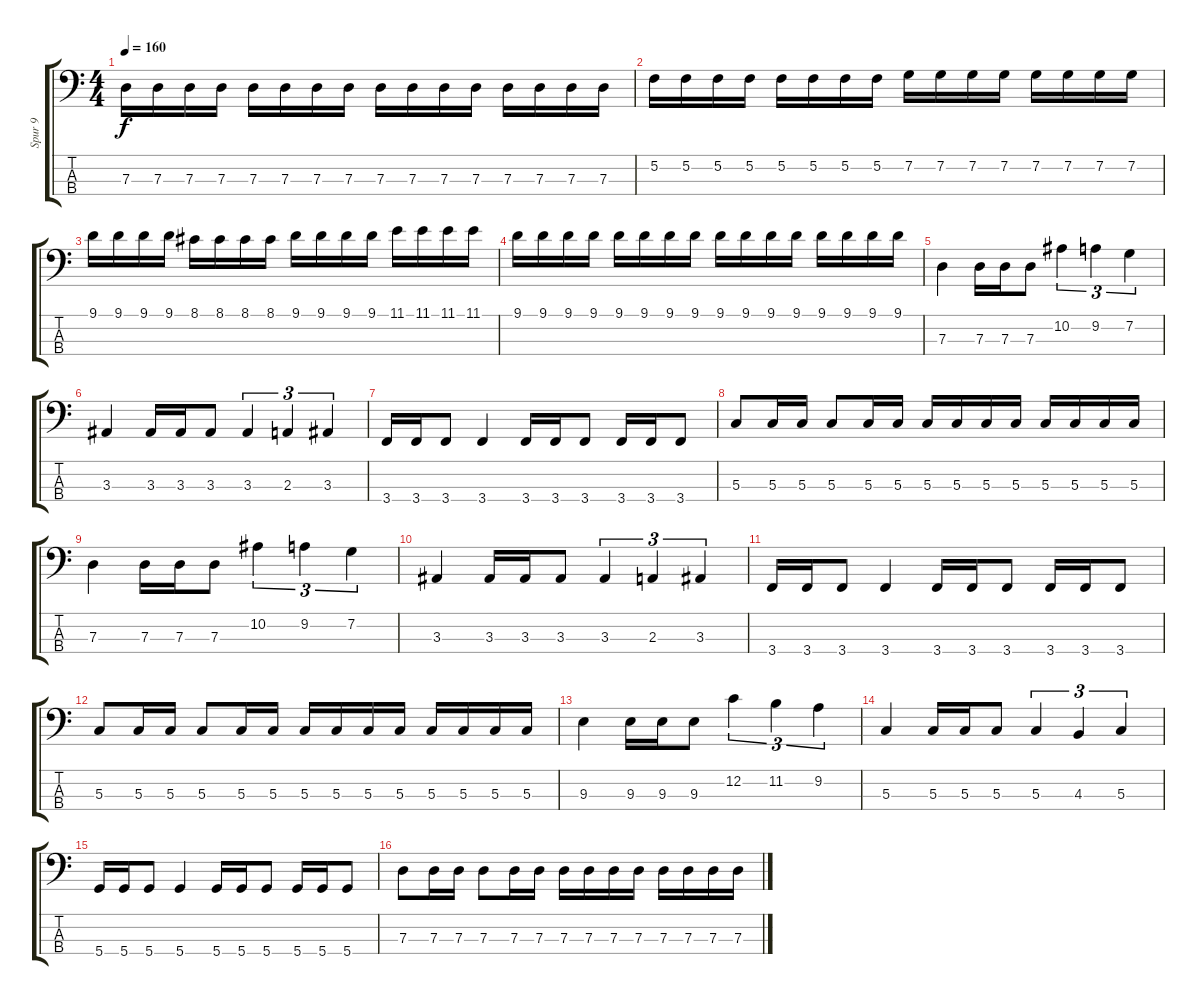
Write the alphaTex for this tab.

\track ("Spur 9" "Spur 9") {instrument electricbasspick}
\staff {score tabs}
\tuning (F2 C2 G1 D1) {hide}
\ts (4 4)
\tempo 160
\clef f4
\ks c
7.3.16{dy f} 7.3.16 7.3.16 7.3.16 7.3.16 7.3.16 7.3.16 7.3.16 7.3.16 7.3.16 7.3.16 7.3.16 7.3.16 7.3.16 7.3.16 7.3.16 |
5.2.16 5.2.16 5.2.16 5.2.16 5.2.16 5.2.16 5.2.16 5.2.16 7.2.16 7.2.16 7.2.16 7.2.16 7.2.16 7.2.16 7.2.16 7.2.16 |
9.1.16 9.1.16 9.1.16 9.1.16 8.1.16 8.1.16 8.1.16 8.1.16 9.1.16 9.1.16 9.1.16 9.1.16 11.1.16 11.1.16 11.1.16 11.1.16 |
9.1.16 9.1.16 9.1.16 9.1.16 9.1.16 9.1.16 9.1.16 9.1.16 9.1.16 9.1.16 9.1.16 9.1.16 9.1.16 9.1.16 9.1.16 9.1.16 |
7.3.4 7.3.16 7.3.16 7.3.8 10.2.4{tu (3 2)} 9.2.4{tu (3 2)} 7.2.4{tu (3 2)} |
3.3.4 3.3.16 3.3.16 3.3.8 3.3.4{tu (3 2)} 2.3.4{tu (3 2)} 3.3.4{tu (3 2)} |
3.4.16 3.4.16 3.4.8 3.4.4 3.4.16 3.4.16 3.4.8 3.4.16 3.4.16 3.4.8 |
5.3.8 5.3.16 5.3.16 5.3.8 5.3.16 5.3.16 5.3.16 5.3.16 5.3.16 5.3.16 5.3.16 5.3.16 5.3.16 5.3.16 |
7.3.4 7.3.16 7.3.16 7.3.8 10.2.4{tu (3 2)} 9.2.4{tu (3 2)} 7.2.4{tu (3 2)} |
3.3.4 3.3.16 3.3.16 3.3.8 3.3.4{tu (3 2)} 2.3.4{tu (3 2)} 3.3.4{tu (3 2)} |
3.4.16 3.4.16 3.4.8 3.4.4 3.4.16 3.4.16 3.4.8 3.4.16 3.4.16 3.4.8 |
5.3.8 5.3.16 5.3.16 5.3.8 5.3.16 5.3.16 5.3.16 5.3.16 5.3.16 5.3.16 5.3.16 5.3.16 5.3.16 5.3.16 |
9.3.4 9.3.16 9.3.16 9.3.8 12.2.4{tu (3 2)} 11.2.4{tu (3 2)} 9.2.4{tu (3 2)} |
5.3.4 5.3.16 5.3.16 5.3.8 5.3.4{tu (3 2)} 4.3.4{tu (3 2)} 5.3.4{tu (3 2)} |
5.4.16 5.4.16 5.4.8 5.4.4 5.4.16 5.4.16 5.4.8 5.4.16 5.4.16 5.4.8 |
7.3.8 7.3.16 7.3.16 7.3.8 7.3.16 7.3.16 7.3.16 7.3.16 7.3.16 7.3.16 7.3.16 7.3.16 7.3.16 7.3.16
